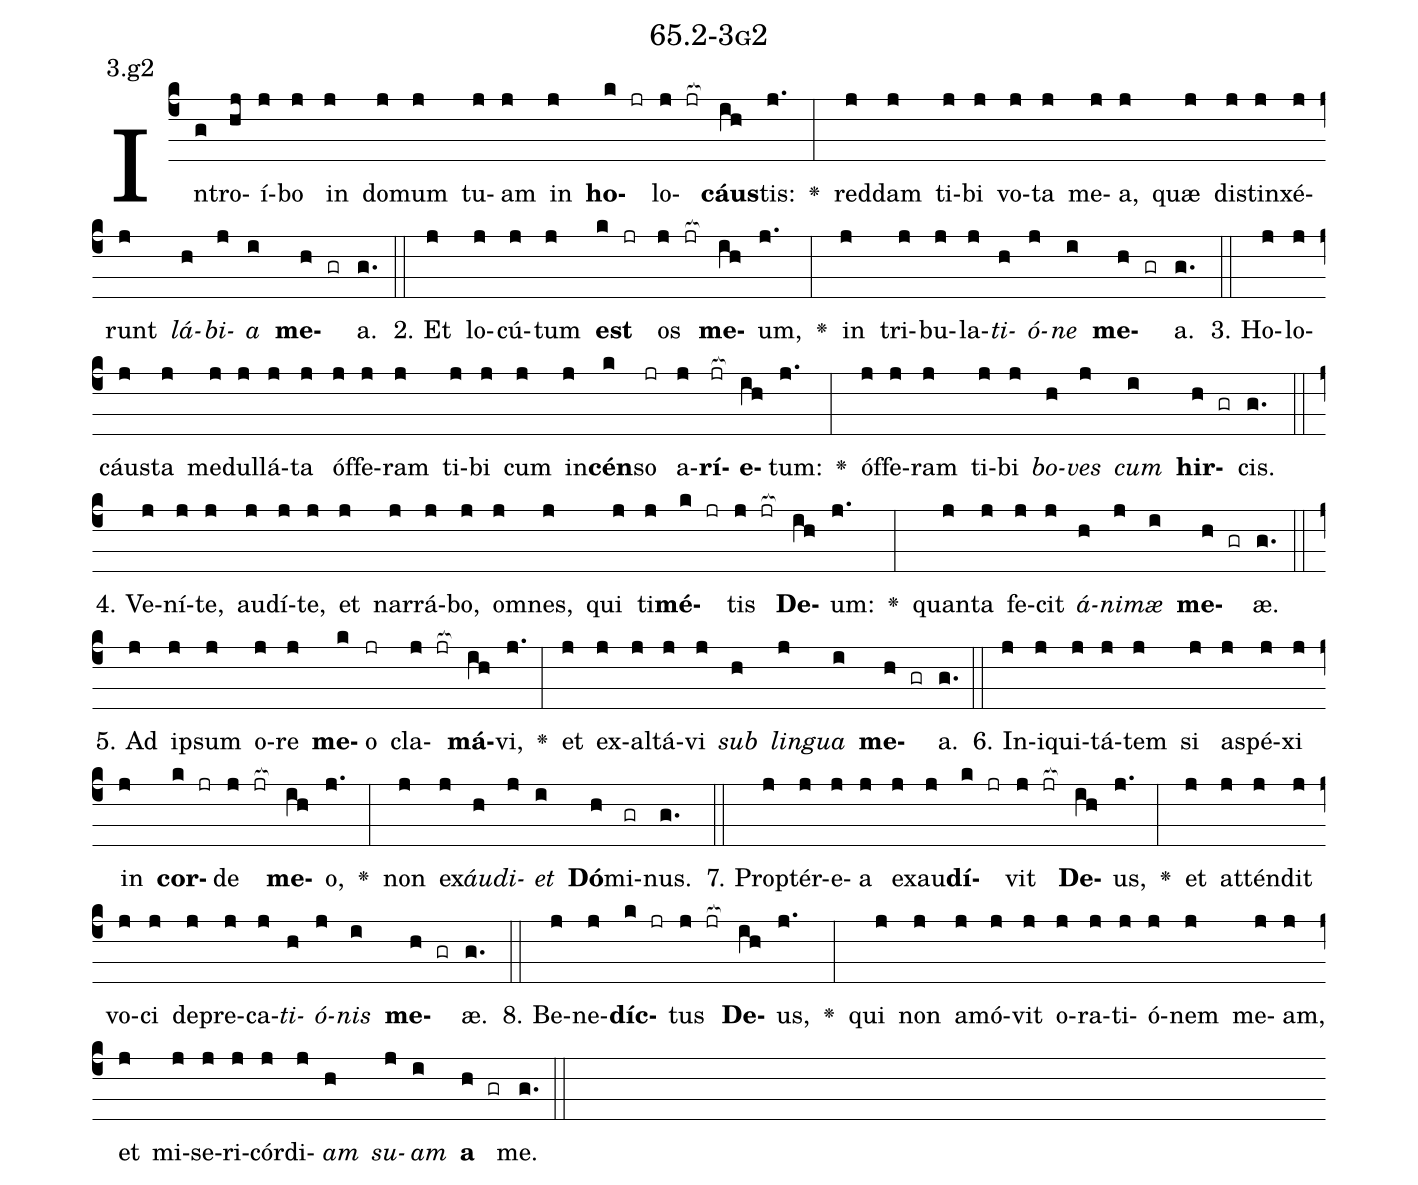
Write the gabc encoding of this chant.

name: 65.2-3g2;
annotation: 3.g2;
%%
(c4)In(g)tro(hj)í(j)bo(j) in(j) do(j)mum(j) tu(j)am(j) in(j) <b>ho</b>(k jr)lo(j jr[ocb:1{])<b>cáus</b>(ih[ocb:0}])tis:(j.) <v>\greheightstar</v>(:) red(j)dam(j) ti(j)bi(j) vo(j)ta(j) me(j)a,(j) quæ(j) di(j)stin(j)xé(j)runt(j) <i>lá</i>(h)<i>bi</i>(j)<i>a</i>(i) <b>me</b>(h gr)a.(g.) (::)
2. Et(j) lo(j)cú(j)tum(j) <b>est</b>(k jr) os(j jr[ocb:1{]) <b>me</b>(ih[ocb:0}])um,(j.) <v>\greheightstar</v>(:) in(j) tri(j)bu(j)la(j)<i>ti</i>(h)<i>ó</i>(j)<i>ne</i>(i) <b>me</b>(h gr)a.(g.) (::)
3. Ho(j)lo(j)cáus(j)ta(j) me(j)dul(j)lá(j)ta(j) óf(j)fe(j)ram(j) ti(j)bi(j) cum(j) in(j)<b>cén</b>(k)so(jr) a(j)<b>rí</b>(jr[ocb:1{])<b>e</b>(ih[ocb:0}])tum:(j.) <v>\greheightstar</v>(:) óf(j)fe(j)ram(j) ti(j)bi(j) <i>bo</i>(h)<i>ves</i>(j) <i>cum</i>(i) <b>hir</b>(h gr)cis.(g.) (::)
4. Ve(j)ní(j)te,(j) au(j)dí(j)te,(j) et(j) nar(j)rá(j)bo,(j) om(j)nes,(j) qui(j) ti(j)<b>mé</b>(k jr)tis(j jr[ocb:1{]) <b>De</b>(ih[ocb:0}])um:(j.) <v>\greheightstar</v>(:) quan(j)ta(j) fe(j)cit(j) <i>á</i>(h)<i>ni</i>(j)<i>mæ</i>(i) <b>me</b>(h gr)æ.(g.) (::)
5. Ad(j) ip(j)sum(j) o(j)re(j) <b>me</b>(k)o(jr) cla(j jr[ocb:1{])<b>má</b>(ih[ocb:0}])vi,(j.) <v>\greheightstar</v>(:) et(j) ex(j)al(j)tá(j)vi(j) <i>sub</i>(h) <i>lin</i>(j)<i>gua</i>(i) <b>me</b>(h gr)a.(g.) (::)
6. In(j)i(j)qui(j)tá(j)tem(j) si(j) a(j)spé(j)xi(j) in(j) <b>cor</b>(k jr)de(j jr[ocb:1{]) <b>me</b>(ih[ocb:0}])o,(j.) <v>\greheightstar</v>(:) non(j) ex(j)<i>áu</i>(h)<i>di</i>(j)<i>et</i>(i) <b>Dó</b>(h)mi(gr)nus.(g.) (::)
7. Prop(j)tér(j)e(j)a(j) ex(j)au(j)<b>dí</b>(k jr)vit(j jr[ocb:1{]) <b>De</b>(ih[ocb:0}])us,(j.) <v>\greheightstar</v>(:) et(j) at(j)tén(j)dit(j) vo(j)ci(j) de(j)pre(j)ca(j)<i>ti</i>(h)<i>ó</i>(j)<i>nis</i>(i) <b>me</b>(h gr)æ.(g.) (::)
8. Be(j)ne(j)<b>díc</b>(k jr)tus(j jr[ocb:1{]) <b>De</b>(ih[ocb:0}])us,(j.) <v>\greheightstar</v>(:) qui(j) non(j) a(j)mó(j)vit(j) o(j)ra(j)ti(j)ó(j)nem(j) me(j)am,(j) et(j) mi(j)se(j)ri(j)cór(j)di(j)<i>am</i>(h) <i>su</i>(j)<i>am</i>(i) <b>a</b>(h gr) me.(g.) (::)
